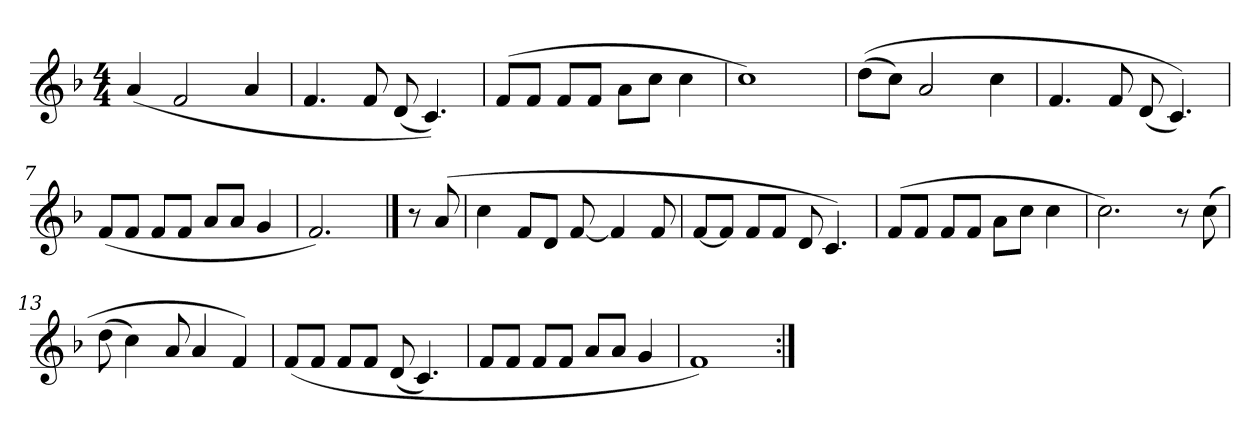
**kern
*part1
*staff1
*clefG2
*k[b-]
*M4/4
*MM52
=1
(4a/
2f/
4a/
=2
4.f/
8f/
(8d/
4.c/))
=3
(8f/L
8f/J
8f/L
8f/J
8a\L
8cc\J
4cc\
=4
1cc)
=5
((8dd\L
8cc\J)
2a/
4cc\
=6
4.f/
8f/
(8d/
4.c/))
=7
(8f/L
8f/J
8f/L
8f/J
8a/L
8a/J
4g/
=8
2.f/)
==
8r
(8a/
=9
4cc\
8f/L
8d/J
[8f/
4f/]
8f/
=10
[8f/L
8f/J]
8f/L
8f/J
8d/
4.c/)
=11
(8f/L
8f/J
8f/L
8f/J
8a\L
8cc\J
4cc\
=12
2.cc\)
8r
(8cc\
=13
(8dd\
4cc\)
8a/
4a/
4f/)
=14
(8f/L
8f/J
8f/L
8f/J
(8d/
4.c/)
=15
8f/L
8f/J
8f/L
8f/J
8a/L
8a/J
4g/
=16
1f)
=:|!
*-
